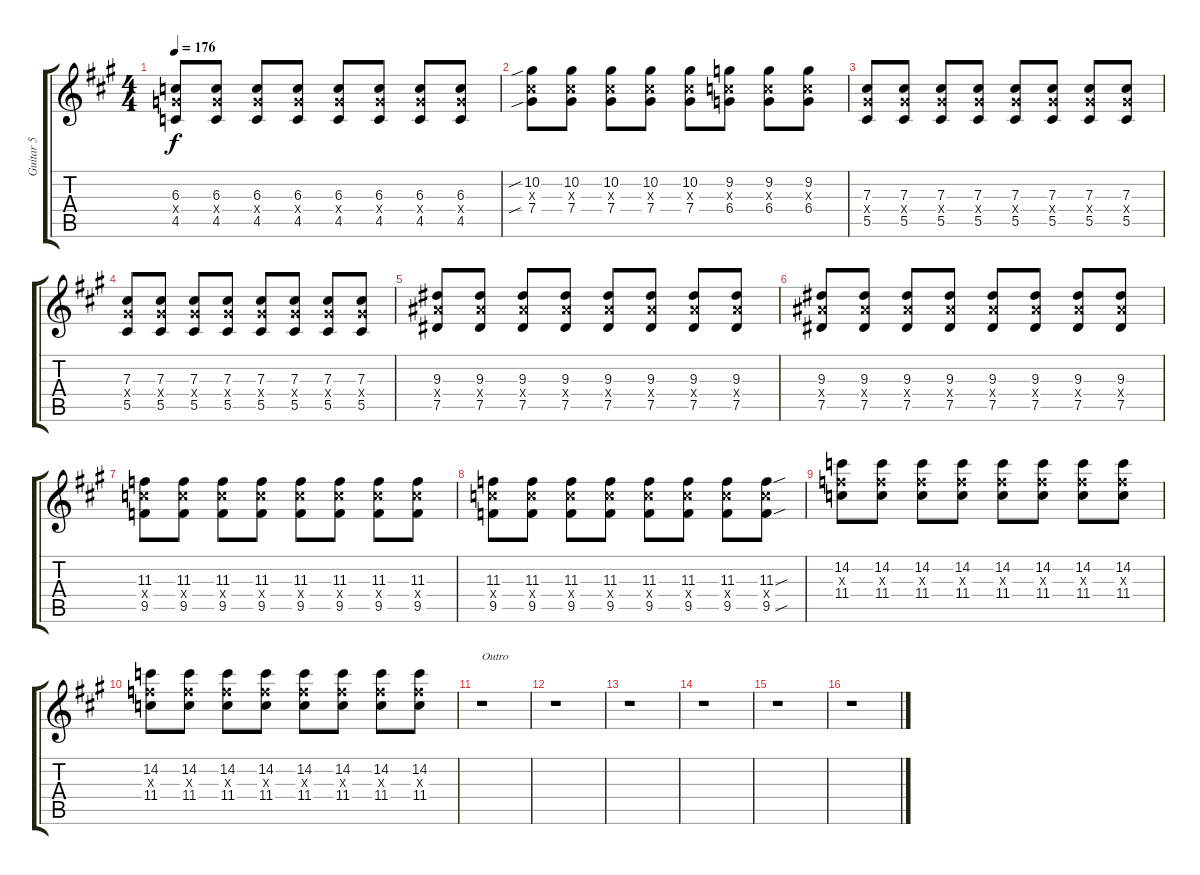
\track ("Guitar 5" "Guitar 5") {instrument distortionguitar}
\staff {score tabs}
\tuning (Eb4 Bb3 Gb3 Db3 Ab2 Db2) {hide}
\ts (4 4)
\tempo 176
\clef g2
\ks a
(6.3 6.4{x} 4.5).8{dy f} (6.3 6.4{x} 4.5).8 (6.3 6.4{x} 4.5).8 (6.3 6.4{x} 4.5).8 (6.3 6.4{x} 4.5).8 (6.3 6.4{x} 4.5).8 (6.3 6.4{x} 4.5).8 (6.3 6.4{x} 4.5).8 |
(10.2{sib} 7.3{x} 7.4{sib}).8 (10.2 7.3{x} 7.4).8 (10.2 7.3{x} 7.4).8 (10.2 7.3{x} 7.4).8 (10.2 7.3{x} 7.4).8 (9.2 6.3{x} 6.4).8 (9.2 6.3{x} 6.4).8 (9.2 6.3{x} 6.4).8 |
(7.3 7.4{x} 5.5).8 (7.3 7.4{x} 5.5).8 (7.3 7.4{x} 5.5).8 (7.3 7.4{x} 5.5).8 (7.3 7.4{x} 5.5).8 (7.3 7.4{x} 5.5).8 (7.3 7.4{x} 5.5).8 (7.3 7.4{x} 5.5).8 |
(7.3 7.4{x} 5.5).8 (7.3 7.4{x} 5.5).8 (7.3 7.4{x} 5.5).8 (7.3 7.4{x} 5.5).8 (7.3 7.4{x} 5.5).8 (7.3 7.4{x} 5.5).8 (7.3 7.4{x} 5.5).8 (7.3 7.4{x} 5.5).8 |
(9.3 9.4{x} 7.5).8 (9.3 9.4{x} 7.5).8 (9.3 9.4{x} 7.5).8 (9.3 9.4{x} 7.5).8 (9.3 9.4{x} 7.5).8 (9.3 9.4{x} 7.5).8 (9.3 9.4{x} 7.5).8 (9.3 9.4{x} 7.5).8 |
(9.3 9.4{x} 7.5).8 (9.3 9.4{x} 7.5).8 (9.3 9.4{x} 7.5).8 (9.3 9.4{x} 7.5).8 (9.3 9.4{x} 7.5).8 (9.3 9.4{x} 7.5).8 (9.3 9.4{x} 7.5).8 (9.3 9.4{x} 7.5).8 |
(11.3 11.4{x} 9.5).8 (11.3 11.4{x} 9.5).8 (11.3 11.4{x} 9.5).8 (11.3 11.4{x} 9.5).8 (11.3 11.4{x} 9.5).8 (11.3 11.4{x} 9.5).8 (11.3 11.4{x} 9.5).8 (11.3 11.4{x} 9.5).8 |
(11.3 11.4{x} 9.5).8 (11.3 11.4{x} 9.5).8 (11.3 11.4{x} 9.5).8 (11.3 11.4{x} 9.5).8 (11.3 11.4{x} 9.5).8 (11.3 11.4{x} 9.5).8 (11.3 11.4{x} 9.5).8 (11.3{sou} 11.4{x} 9.5{sou}).8 |
(14.2 11.3{x} 11.4).8 (14.2 11.3{x} 11.4).8 (14.2 11.3{x} 11.4).8 (14.2 11.3{x} 11.4).8 (14.2 11.3{x} 11.4).8 (14.2 11.3{x} 11.4).8 (14.2 11.3{x} 11.4).8 (14.2 11.3{x} 11.4).8 |
(14.2 11.3{x} 11.4).8 (14.2 11.3{x} 11.4).8 (14.2 11.3{x} 11.4).8 (14.2 11.3{x} 11.4).8 (14.2 11.3{x} 11.4).8 (14.2 11.3{x} 11.4).8 (14.2 11.3{x} 11.4).8 (14.2 11.3{x} 11.4).8 |
r.1{txt "Outro"} |
r.1 |
r.1 |
r.1 |
r.1 |
r.1
